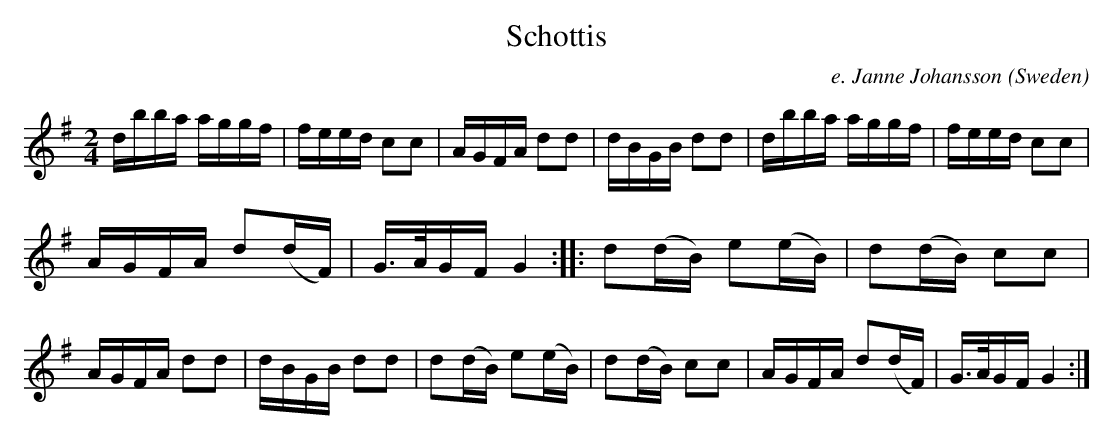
X:1
T:Schottis
C:e. Janne Johansson
O:Sweden
M:2/4
K:G
dbba aggf| feed c2c2| \
AGFA d2d2| dBGB d2d2|\
dbba aggf| feed c2c2|
AGFA d2(dF)| G>AGF G4::\
d2(dB) e2(eB)| d2(dB) c2c2|
AGFA d2d2| dBGB d2d2|\
d2(dB) e2(eB)| d2(dB) c2c2| \
AGFA d2(dF)| G>AGF G4 :|
